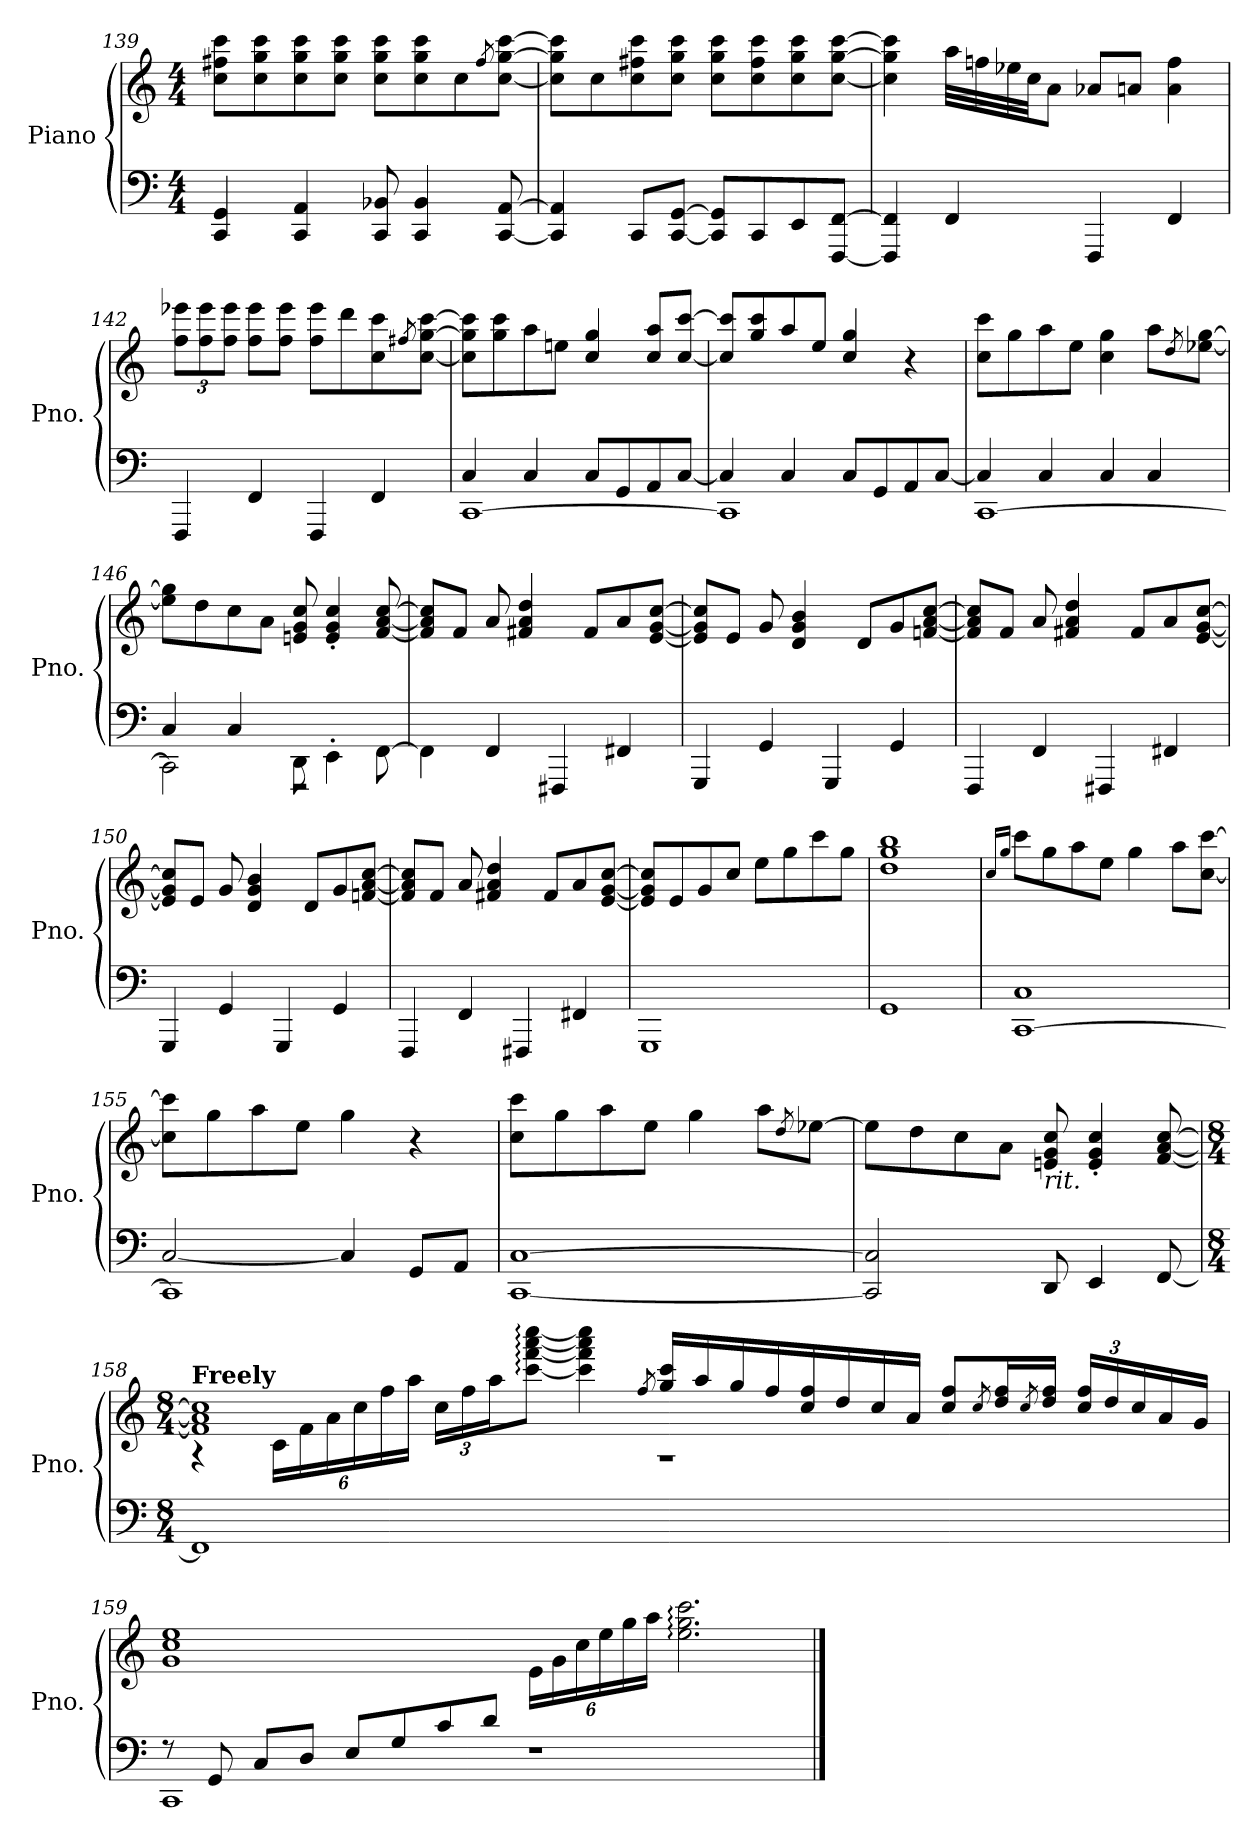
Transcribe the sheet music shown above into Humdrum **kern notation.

**kern	**kern
*part1	*part1
*staff2	*staff1
*I"Piano	*
*I'Pno.	*
!!LO:LB:g=z
*clefF4	*clefG2
*k[]	*k[]
*M4/4	*M4/4
=139	=139
4CC/ 4GG/	8cc\ 8ff#X\ 8ccc\L
.	8cc\ 8gg\ 8ccc\
4CC/ 4AA/	8cc\ 8gg\ 8ccc\
.	8cc\ 8gg\ 8ccc\J
8CC/ 8BB-X/	8cc\ 8gg\ 8ccc\L
4CC/ 4BB-/	8cc\ 8gg\ 8ccc\
.	8cc\
.	8qff#/
[8CC/ [8AA/	[8cc\ [8gg\ [8ccc\J
=140	=140
4CC/] 4AA/]	8cc\] 8gg\] 8ccc\]L
.	8cc\
8CC/L	8cc\ 8ff#X\ 8ccc\
[8CC/ [8GG/J	8cc\ 8gg\ 8ccc\J
8CC/] 8GG/]L	8cc\ 8gg\ 8ccc\L
8CC/	8cc\ 8ff#\ 8ccc\
8EE/	8cc\ 8gg\ 8ccc\
[8FFF/ [8FF/J	[8cc\ [8gg\ [8ccc\J
=141	=141
4FFF/] 4FF/]	4cc\] 4gg\] 4ccc\]
4FF/	32aa\LLL
.	32ffn\
.	32ee-X\
.	32cc\JJ
.	8a\J
4FFF/	8a-X/L
.	8an/J
4FF/	4a\ 4ff\
!!LO:LB:g=z
=142	=142
*	*Xbrackettup
4FFF/	12ff\ 12eee-X\L
.	12ff\ 12eee-\
.	12ff\ 12eee-\J
4FF/	8ff\ 8eee-\L
.	8ff\ 8eee-\J
4FFF/	8ff\ 8eee-\L
.	8ddd\
4FF/	8cc\ 8ccc\
.	8qff#X/
.	[8cc\ [8gg\ [8ccc\J
=143	=143
*^	*
[1CC	4C/	8cc\] 8gg\] 8ccc\]L
.	.	8gg\ 8ccc\
.	4C/	8aa\
.	.	8een\J
.	8C/L	4cc/ 4gg/
.	8GG/	.
.	8AA/	8cc/ 8aa/L
.	[8C/J	[8cc/ [8ccc/J
=144	=144	=144
1CC]	4C/]	8cc/] 8ccc/]L
.	.	8gg/ 8ccc/
.	4C/	8aa/
.	.	8ee/J
.	8C/L	4cc/ 4gg/
.	8GG/	.
.	8AA/	4r
.	[8C/J	.
=145	=145	=145
[1CC	4C/]	8cc\ 8ccc\L
.	.	8gg\
.	4C/	8aa\
.	.	8ee\J
.	4C/	4cc\ 4gg\
.	4C/	8aa\L
.	.	8qdd/
.	.	[8ee-X\ [8gg\J
!!LO:LB:g=z
=146	=146	=146
2CC\]	4C/	8ee-\] 8gg\]L
.	.	8dd\
.	4C/	8cc\
.	.	8a\J
8DD\	2r	8en/ 8g/ 8cc/
4EE'\	.	4e/' 4g/' 4cc/'
[8FF\	.	[8f/ [8a/ [8cc/
*v	*v	*
=147	=147
4FF\]	8f/] 8a/] 8cc/]L
.	8f/J
4FF/	8a/
.	4f#X/ 4a/ 4dd/
4FFF#X/	.
.	8f#/L
4FF#X/	8a/
.	[8e/ [8g/ [8cc/J
=148	=148
4GGG/	8e/] 8g/] 8cc/]L
.	8e/J
4GG/	8g/
.	4d/ 4g/ 4b/
4GGG/	.
.	8d/L
4GG/	8g/
.	[8fn/ [8a/ [8cc/J
=149	=149
4FFF/	8f/] 8a/] 8cc/]L
.	8f/J
4FF/	8a/
.	4f#X/ 4a/ 4dd/
4FFF#X/	.
.	8f#/L
4FF#X/	8a/
.	[8e/ [8g/ [8cc/J
!!LO:LB:g=z
=150	=150
4GGG/	8e/] 8g/] 8cc/]L
.	8e/J
4GG/	8g/
.	4d/ 4g/ 4b/
4GGG/	.
.	8d/L
4GG/	8g/
.	[8fn/ [8a/ [8cc/J
=151	=151
4FFF/	8f/] 8a/] 8cc/]L
.	8f/J
4FF/	8a/
.	4f#X/ 4a/ 4dd/
4FFF#X/	.
.	8f#/L
4FF#X/	8a/
.	[8e/ [8g/ [8cc/J
=152	=152
1GGG	8e/] 8g/] 8cc/]L
.	8e/
.	8g/
.	8cc/J
.	8ee\L
.	8gg\
.	8ccc\
.	8gg\J
=153	=153
1GG	1dd 1gg 1bb
=154	=154
.	16qcc/LL
.	16qgg/JJ
*^	*
[1CC	1C	8ccc\L
.	.	8gg\
.	.	8aa\
.	.	8ee\J
.	.	4gg\
.	.	8aa\L
.	.	[8cc\ [8ccc\J
!!LO:LB:g=z
=155	=155	=155
1CC]	[2C/	8cc\] 8ccc\]L
.	.	8gg\
.	.	8aa\
.	.	8ee\J
.	4C/]	4gg\
.	8GG/L	4r
.	8AA/J	.
*v	*v	*
=156	=156
[1CC [1C	8cc\ 8ccc\L
.	8gg\
.	8aa\
.	8ee\J
.	4gg\
.	8aa\L
.	8qdd/
.	[8ee-X\J
=157	=157
2CC/] 2C/]	8ee-\L]
.	8dd\
.	8cc\
.	8a\J
!	!LO:TX:b:i:t=rit.
8DD/	8en/ 8g/ 8cc/
4EE/	4e/' 4g/' 4cc/'
[8FF/	[8f/ [8a/ [8cc/
!!LO:PB:g=z
=158	=158
*M8/4	*M8/4
*	*^
!	!LO:TX:a:B:t=Freely	!
1FF]	1f] 1a] 1cc]	4r
*	*	*brackettup
.	.	24c\LL
.	.	24f\
.	.	24a\
.	.	24cc\
.	.	24ff\
.	.	24aa\JJ
.	.	24cc\LL
.	.	24ff\
.	.	24aa\J
.	.	[8ccc\: [8fff\: [8aaa\: [8cccc\:J
.	.	4ccc\] 4fff\] 4aaa\] 4cccc\]
.	8qff/	.
1ryy	16gg/ 16ccc/LL	1r
.	16aa/	.
.	16gg/	.
.	16ff/	.
.	16cc/ 16ff/	.
.	16dd/	.
.	16cc/	.
.	16a/JJ	.
.	8cc/ 8ff/L	.
.	8qcc/	.
.	16dd/ 16ff/L	.
.	8qcc/	.
.	16dd/ 16ff/JJ	.
.	24cc/ 24ff/LL	.
.	24dd/	.
.	24cc/	.
.	16a/	.
.	16g/JJ	.
*	*v	*v
!!LO:LB:g=z
=159	=159
*^	*
8r	1CC	1g 1cc 1ee
8GG/	.	.
8C/L	.	.
8D/J	.	.
8E/L	.	.
8G/	.	.
8c/	.	.
8d/J	.	.
1ryy	1r	24e\LL
.	.	24g\
.	.	24cc\
.	.	24ee\
.	.	24gg\
.	.	24aa\JJ
.	.	2.ee\: 2.gg\: 2.ccc\:
*v	*v	*
==	==
*-	*-
